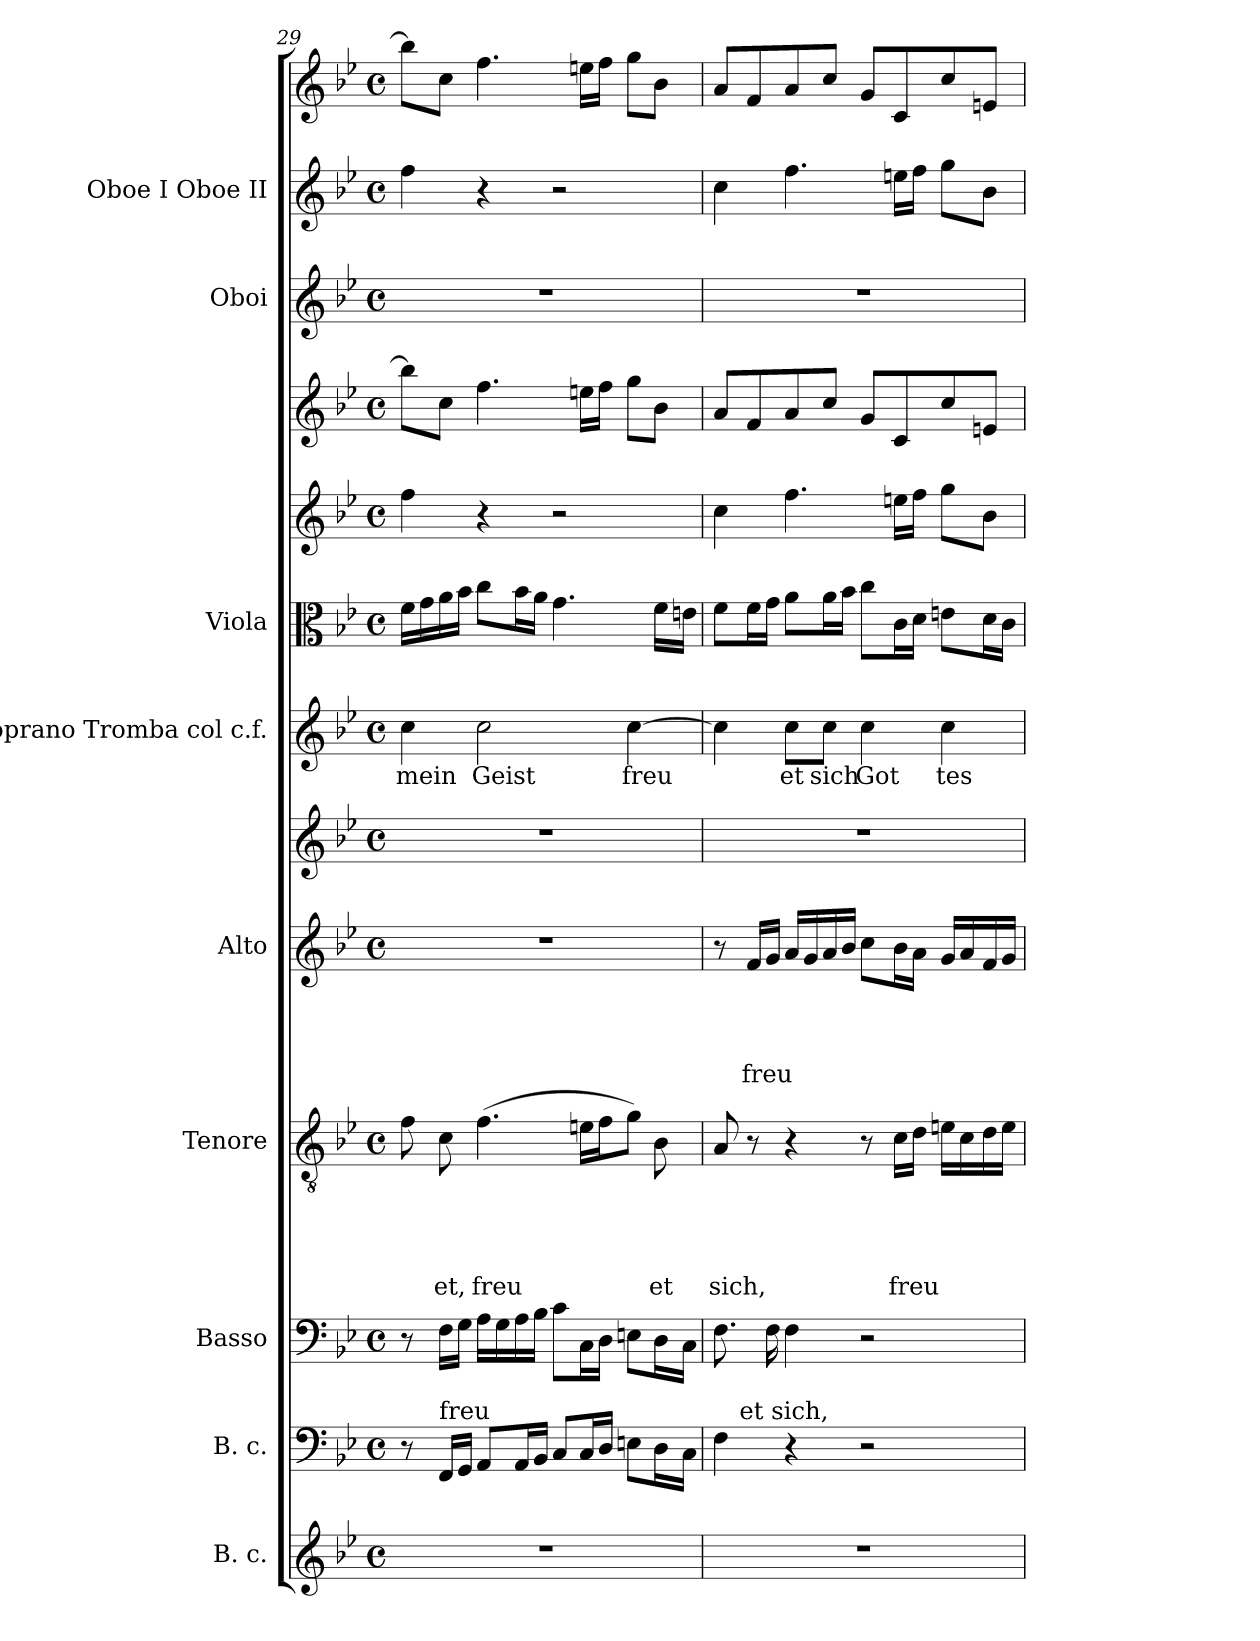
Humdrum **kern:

**kern	**kern	**kern	**kern	**text	**text	**text	**text	**text	**kern	**text	**text	**text	**text	**kern	**kern	**text	**kern	**kern	**kern	**kern	**kern	**kern
*part12	*part11	*part10	*part9	*part9	*part9	*part9	*part9	*part9	*part8	*part8	*part8	*part8	*part8	*part7	*part6	*part6	*part5	*part4	*part3	*part2	*part1	*part1
*staff13	*staff12	*staff11	*staff10	*staff10	*staff10	*staff10	*staff10	*staff10	*staff9	*staff9	*staff9	*staff9	*staff9	*staff8	*staff7	*staff7	*staff6	*staff5	*staff4	*staff3	*staff2	*staff1
*I"B. c.	*I"B. c.	*I"Basso	*I"Tenore	*	*	*	*	*	*I"Alto	*	*	*	*	*	*I"Soprano Tromba col c.f.	*	*I"Viola	*	*	*I"Oboi	*I"Oboe I Oboe II	*
*	*I'B. c.	*I'Basso	*I'Tenore	*	*	*	*	*	*I'Alto	*	*	*	*	*	*I'Soprano	*	*I'Viola	*	*	*	*I'Ob	*
!!LO:LB:g=z
*clefG2	*clefF4	*clefF4	*clefGv2	*	*	*	*	*	*clefG2	*	*	*	*	*clefG2	*clefG2	*	*clefC3	*clefG2	*clefG2	*clefG2	*clefG2	*clefG2
*k[b-e-]	*k[b-e-]	*k[b-e-]	*k[b-e-]	*	*	*	*	*	*k[b-e-]	*	*	*	*	*k[b-e-]	*k[b-e-]	*	*k[b-e-]	*k[b-e-]	*k[b-e-]	*k[b-e-]	*k[b-e-]	*k[b-e-]
*B-:	*B-:	*B-:	*B-:	*	*	*	*	*	*B-:	*	*	*	*	*B-:	*B-:	*	*B-:	*B-:	*B-:	*B-:	*B-:	*B-:
*M4/4	*M4/4	*M4/4	*M4/4	*	*	*	*	*	*M4/4	*	*	*	*	*M4/4	*M4/4	*	*M4/4	*M4/4	*M4/4	*M4/4	*M4/4	*M4/4
*met(c)	*met(c)	*met(c)	*met(c)	*	*	*	*	*	*met(c)	*	*	*	*	*met(c)	*met(c)	*	*met(c)	*met(c)	*met(c)	*met(c)	*met(c)	*met(c)
=29	=29	=29	=29	=29	=29	=29	=29	=29	=29	=29	=29	=29	=29	=29	=29	=29	=29	=29	=29	=29	=29	=29
!	!	!	!	!	!	!	!	!	!	!	!	!	!	!	!	!LO:LY:b	!	!	!	!	!	!
1r	8r	8r	8f\	.	.	.	.	.	1r	.	.	.	.	1r	4cc\	mein	16f\LL	4ff\	8bb-\L]	1r	4ff\	8bb-\L]
.	.	.	.	.	.	.	.	.	.	.	.	.	.	.	.	.	16g\	.	.	.	.	.
!	!LO:TX:a:t=freu	!	!	!	!	!	!	!	!	!	!	!	!	!	!	!	!	!	!	!	!	!
!	!	!	!	!	!	!	!	!LO:LY:b	!	!	!	!	!	!	!	!	!	!	!	!	!	!
.	16FF/LL	16F\LL	8c\	.	.	.	.	et,	.	.	.	.	.	.	.	.	16a\	.	8cc\J	.	.	8cc\J
.	16GG/JJ	16G\JJ	.	.	.	.	.	.	.	.	.	.	.	.	.	.	16b-\JJ	.	.	.	.	.
!	!	!	!	!	!	!	!	!LO:LY:b	!	!	!	!	!	!	!	!LO:LY:b	!	!	!	!	!	!
.	8AA</L	16A\LL	(>4.f\	.	.	.	.	freu	.	.	.	.	.	.	2cc\	Geist	8cc\L	4r	4.ff\	.	4r	4.ff\
.	.	16G\	.	.	.	.	.	.	.	.	.	.	.	.	.	.	.	.	.	.	.	.
.	16AA/L	16A\	.	.	.	.	.	.	.	.	.	.	.	.	.	.	16b-\L	.	.	.	.	.
.	16BB-</JJ	16B-\JJ	.	.	.	.	.	.	.	.	.	.	.	.	.	.	16a\JJ	.	.	.	.	.
.	8C/L	8c\L	.	.	.	.	.	.	.	.	.	.	.	.	.	.	4.g\	2r	.	.	2r	.
.	16C/L	16C\L	16en\LL	.	.	.	.	.	.	.	.	.	.	.	.	.	.	.	16een\LL	.	.	16een\LL
.	16D/JJ	16D\JJ	16f\J	.	.	.	.	.	.	.	.	.	.	.	.	.	.	.	16ff\JJ	.	.	16ff\JJ
!	!	!	!	!	!	!	!	!	!	!	!	!	!	!	!	!LO:LY:b	!	!	!	!	!	!
.	8En>\L	8En\L	8g\J)	.	.	.	.	.	.	.	.	.	.	.	[>4cc\	freu	.	.	8gg\L	.	.	8gg\L
!	!	!	!	!	!	!	!	!LO:LY:b	!	!	!	!	!	!	!	!	!	!	!	!	!	!
.	16D>\L	16D\L	8B-\	.	.	.	.	et	.	.	.	.	.	.	.	.	16f\LL	.	8b-\J	.	.	8b-\J
.	16C\JJ	16C\JJ	.	.	.	.	.	.	.	.	.	.	.	.	.	.	16en\JJ	.	.	.	.	.
=30	=30	=30	=30	=30	=30	=30	=30	=30	=30	=30	=30	=30	=30	=30	=30	=30	=30	=30	=30	=30	=30	=30
!	!	!	!	!	!	!	!	!LO:LY:b	!	!	!	!	!	!	!	!	!	!	!	!	!	!
*	*^	*	*	*	*	*	*	*	*	*	*	*	*	*	*	*	*	*	*	*	*	*
1r	4F\	16..ryy	8.F\	8A/	.	.	.	.	sich,	8r	.	.	.	.	1r	4cc\]	.	8f\L	4cc\	8a/L	1r	4cc\	8a/L
!	!	!LO:TX:a:t=et sich,	!	!	!	!	!	!	!	!	!	!	!	!	!	!	!	!	!	!	!	!	!
.	.	2ryy	.	.	.	.	.	.	.	.	.	.	.	.	.	.	.	.	.	.	.	.	.
!	!	!	!	!	!	!	!	!	!	!	!	!	!	!LO:LY:b	!	!	!	!	!	!	!	!	!
.	.	.	.	8r	.	.	.	.	.	16f/LL	.	.	.	freu	.	.	.	16f\L	.	8f/	.	.	8f/
.	.	.	16F\	.	.	.	.	.	.	16g/JJ	.	.	.	.	.	.	.	16g\JJ	.	.	.	.	.
!	!	!	!	!	!	!	!	!	!	!	!	!	!	!	!	!	!LO:LY:b	!	!	!	!	!	!
.	4r	.	4F\	4r	.	.	.	.	.	16a/LL	.	.	.	.	.	8cc\L	et	8a\L	4.ff\	8a/	.	4.ff\	8a</
.	.	.	.	.	.	.	.	.	.	16g/	.	.	.	.	.	.	.	.	.	.	.	.	.
!	!	!	!	!	!	!	!	!	!	!	!	!	!	!	!	!	!LO:LY:b	!	!	!	!	!	!
.	.	.	.	.	.	.	.	.	.	16a/	.	.	.	.	.	8cc\J	sich	16a\L	.	8cc/J	.	.	8cc/J
.	.	.	.	.	.	.	.	.	.	16b-/JJ	.	.	.	.	.	.	.	16b-\JJ	.	.	.	.	.
!	!	!	!	!	!	!	!	!	!	!	!	!	!	!	!	!	!LO:LY:b	!	!	!	!	!	!
.	2r	.	2r	8r	.	.	.	.	.	8cc\L	.	.	.	.	.	4cc\	Got	8cc\L	.	8g/L	.	.	8g/L
.	.	4ryy	.	.	.	.	.	.	.	.	.	.	.	.	.	.	.	.	.	.	.	.	.
!	!	!	!	!	!	!	!	!	!LO:LY:b	!	!	!	!	!	!	!	!	!	!	!	!	!	!
.	.	.	.	16c\LL	.	.	.	.	freu	16b-\L	.	.	.	.	.	.	.	16c\L	16een\LL	8c/	.	16een\LL	8c/
.	.	.	.	16d\JJ	.	.	.	.	.	16a\JJ	.	.	.	.	.	.	.	16d\JJ	16ff\JJ	.	.	16ff\JJ	.
!	!	!	!	!	!	!	!	!	!	!	!	!	!	!	!	!	!LO:LY:b	!	!	!	!	!	!
.	.	.	.	16en\LL	.	.	.	.	.	16g/LL	.	.	.	.	.	4cc\	tes	8en\L	8gg\L	8cc/	.	8gg\L	8cc/
.	.	.	.	16c\	.	.	.	.	.	16a/	.	.	.	.	.	.	.	.	.	.	.	.	.
.	.	8ryy	.	.	.	.	.	.	.	.	.	.	.	.	.	.	.	.	.	.	.	.	.
.	.	.	.	16d\	.	.	.	.	.	16f/	.	.	.	.	.	.	.	16d\L	8b-\J	8en/J	.	8b-\J	8en/J
.	.	.	.	16e\JJ	.	.	.	.	.	16g/JJ	.	.	.	.	.	.	.	16c\JJ	.	.	.	.	.
.	.	64ryy	.	.	.	.	.	.	.	.	.	.	.	.	.	.	.	.	.	.	.	.	.
*	*v	*v	*	*	*	*	*	*	*	*	*	*	*	*	*	*	*	*	*	*	*	*	*
=	=	=	=	=	=	=	=	=	=	=	=	=	=	=	=	=	=	=	=	=	=	=
*-	*-	*-	*-	*-	*-	*-	*-	*-	*-	*-	*-	*-	*-	*-	*-	*-	*-	*-	*-	*-	*-	*-
